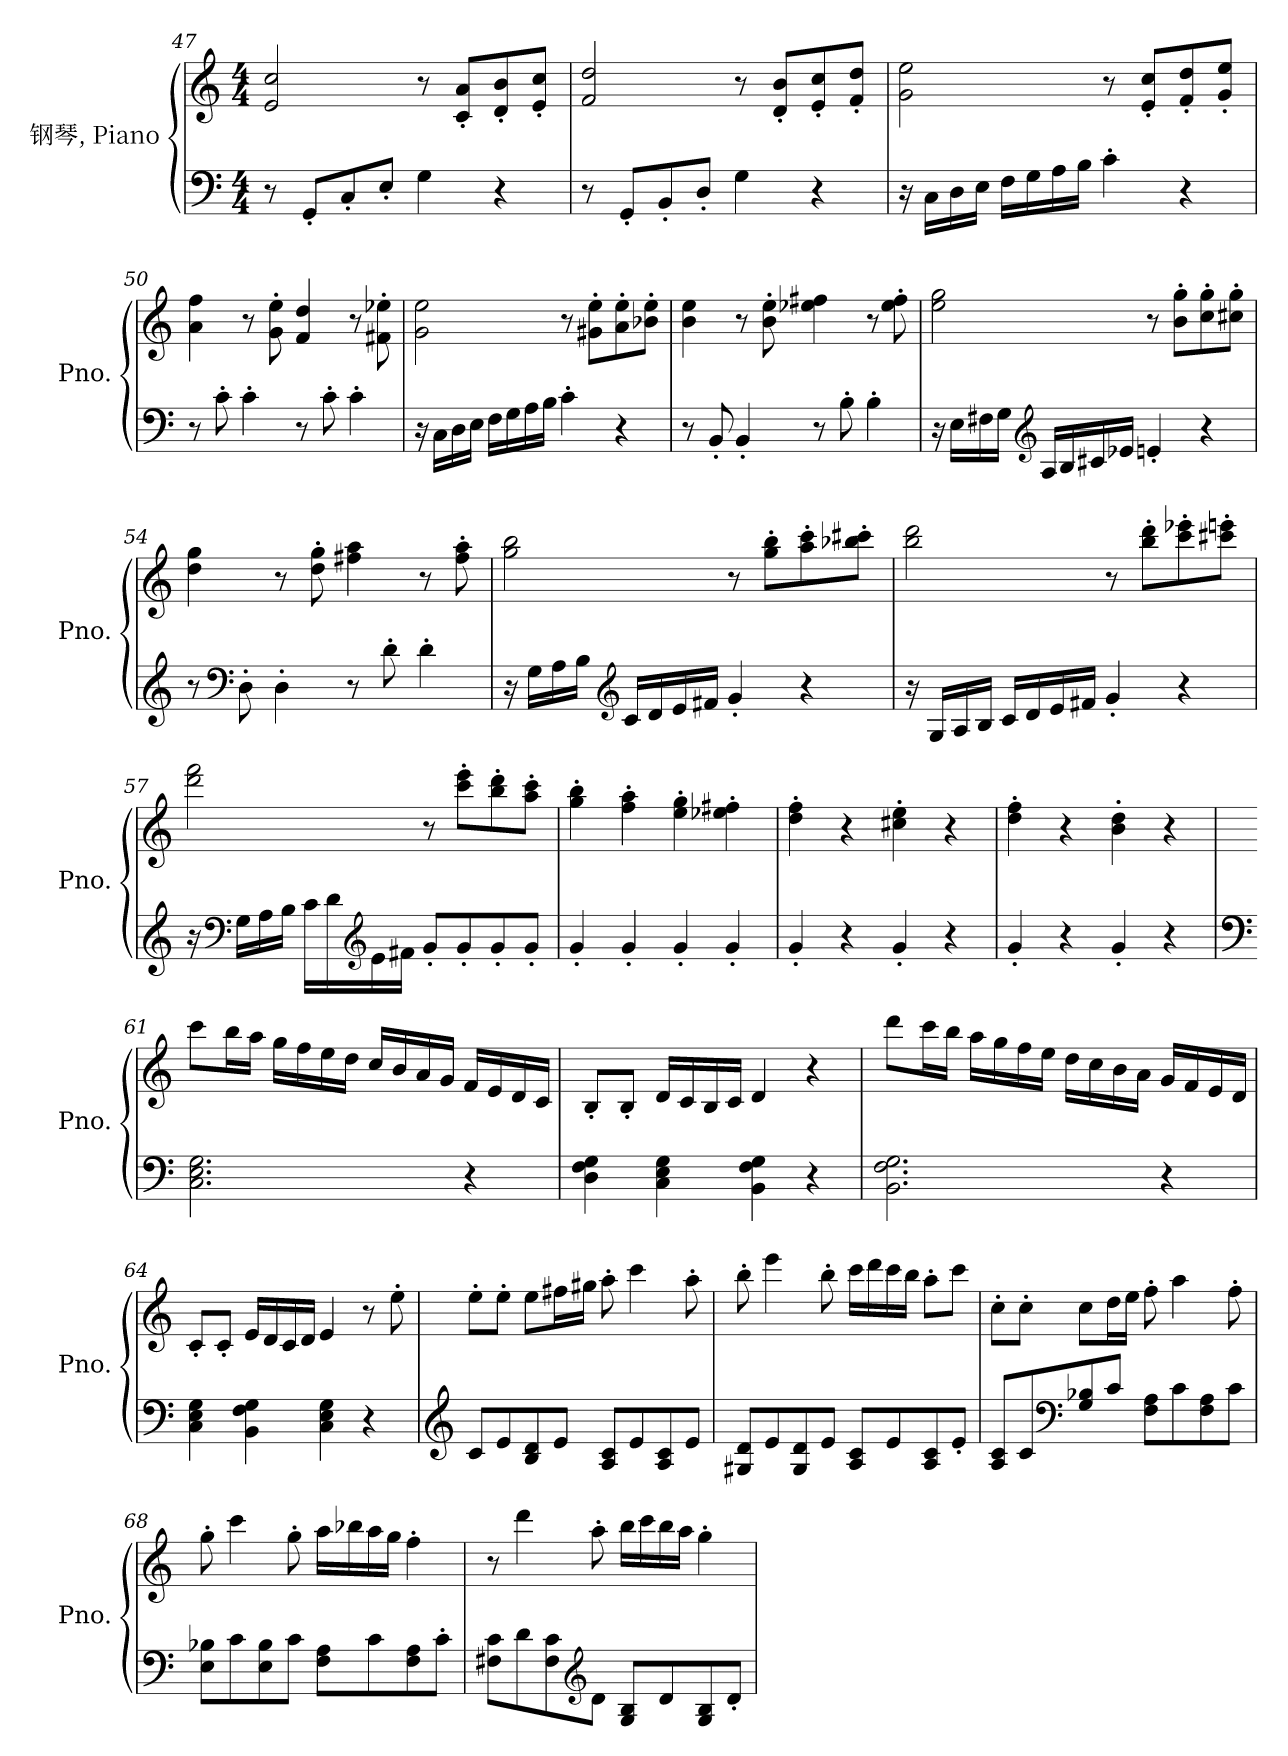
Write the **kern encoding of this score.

**kern	**kern
*part2	*part1
*staff2	*staff1
*I"钢琴, Piano	*I"钢琴, Piano
*I'Pno.	*I'Pno.
*clefF4	*clefG2
*k[]	*k[]
*M4/4	*M4/4
=47	=47
8r	2e/ 2cc/
8GG'/L	.
8C'/	.
8E'/J	.
4G\	8r
.	8c/' 8a/'L
4r	8d/' 8b/'
.	8e/' 8cc/'J
!!LO:LB:g=z
=48	=48
8r	2f/ 2dd/
8GG'/L	.
8BB'/	.
8D'/J	.
4G\	8r
.	8d/' 8b/'L
4r	8e/' 8cc/'
.	8f/' 8dd/'J
=49	=49
16r	2g\ 2ee\
16C\LL	.
16D\	.
16E\JJ	.
16F\LL	.
16G\	.
16A\	.
16B\JJ	.
4c'\	8r
.	8e/' 8cc/'L
4r	8f/' 8dd/'
.	8g/' 8ee/'J
=50	=50
8r	4a\ 4ff\
8c'\	.
4c'\	8r
.	8g\' 8ee\'
8r	4f/ 4dd/
8c'\	.
4c'\	8r
.	8f#X\' 8ee-X\'
=51	=51
16r	2g\ 2ee\
16C\LL	.
16D\	.
16E\JJ	.
16F\LL	.
16G\	.
16A\	.
16B\JJ	.
4c'\	8r
.	8g#X\' 8ee\'L
4r	8a\' 8ee\'
.	8b-X\' 8ee\'J
!!LO:LB:g=z
=52	=52
8r	4b\ 4ee\
8BB'/	.
4BB'/	8r
.	8b\' 8ee\'
8r	4ee-X\ 4ff#X\
8B'\	.
4B'\	8r
.	8ee-\' 8ff#\'
=53	=53
16r	2ee\ 2gg\
16E\LL	.
16F#X\	.
16G\JJ	.
*clefG2	*
16A/LL	.
16B/	.
16c#X/	.
16e-X/JJ	.
4en'/	8r
.	8b\' 8gg\'L
4r	8cc\' 8gg\'
.	8cc#X\' 8gg\'J
=54	=54
8r	4dd\ 4gg\
*clefF4	*
8D'\	.
4D'\	8r
.	8dd\' 8gg\'
8r	4ff#X\ 4aa\
8d'\	.
4d'\	8r
.	8ff#\' 8aa\'
!!LO:PB:g=z
=55	=55
16r	2gg\ 2bb\
16G\LL	.
16A\	.
16B\JJ	.
*clefG2	*
16c/LL	.
16d/	.
16e/	.
16f#X/JJ	.
4g'/	8r
.	8gg\' 8bb\'L
4r	8aa\' 8ccc\'
.	8bb-X\' 8ccc#X\'J
=56	=56
16r	2bb\ 2ddd\
16G/LL	.
16A/	.
16B/JJ	.
16c/LL	.
16d/	.
16e/	.
16f#X/JJ	.
4g'/	8r
.	8bb\' 8ddd\'L
4r	8ccc\' 8eee-X\'
.	8ccc#X\' 8eeen\'J
!!LO:LB:g=z
=57	=57
16r	2ddd\ 2fff\
*clefF4	*
16G\LL	.
16A\	.
16B\JJ	.
16c\LL	.
16d\	.
*clefG2	*
16e\	.
16f#X\JJ	.
8g'/L	8r
8g'/	8ccc\' 8eee\'L
8g'/	8bb\' 8ddd\'
8g'/J	8aa\' 8ccc\'J
=58	=58
4g'/	4gg\' 4bb\'
4g'/	4ff\' 4aa\'
4g'/	4ee\' 4gg\'
4g'/	4ee-X\' 4ff#X\'
=59	=59
4g'/	4dd\' 4ff\'
4r	4r
4g'/	4cc#X\' 4ee\'
4r	4r
=60	=60
4g'/	4dd\' 4ff\'
4r	4r
4g'/	4b\' 4dd\'
4r	4r
!!LO:LB:g=z
=61	=61
*clefF4	*
2.C\ 2.E\ 2.G\	8ccc\L
.	16bb\L
.	16aa\JJ
.	16gg\LL
.	16ff\
.	16ee\
.	16dd\JJ
.	16cc/LL
.	16b/
.	16a/
.	16g/JJ
4r	16f/LL
.	16e/
.	16d/
.	16c/JJ
=62	=62
4D\ 4F\ 4G\	8B'/L
.	8B'/J
4C\ 4E\ 4G\	16d/LL
.	16c/
.	16B/
.	16c/JJ
4BB\ 4F\ 4G\	4d/
4r	4r
=63	=63
2.BB\ 2.F\ 2.G\	8ddd\L
.	16ccc\L
.	16bb\JJ
.	16aa\LL
.	16gg\
.	16ff\
.	16ee\JJ
.	16dd\LL
.	16cc\
.	16b\
.	16a\JJ
4r	16g/LL
.	16f/
.	16e/
.	16d/JJ
!!LO:LB:g=z
=64	=64
4C\ 4E\ 4G\	8c'/L
.	8c'/J
4BB\ 4F\ 4G\	16e/LL
.	16d/
.	16c/
.	16d/JJ
4C\ 4E\ 4G\	4e/
4r	8r
.	8ee'\
=65	=65
*clefG2	*
8c/L	8ee'\L
8e/	8ee'\J
8B/ 8d/	8ee\L
8e/J	16ff#X\L
.	16gg#X\JJ
8A/ 8c/L	8aa'\
8e/	4ccc\
8A/ 8c/	.
8e/J	8aa'\
=66	=66
8G#X/ 8d/L	8bb'\
8e/	4eee\
8G#/ 8d/	.
8e/J	8bb'\
8A/ 8c/L	16ccc\LL
.	16ddd\
8e/	16ccc\
.	16bb\JJ
8A/ 8c/	8aa'\L
8e'/J	8ccc\J
!!LO:LB:g=z
=67	=67
8A/ 8c/L	8cc'\L
8c/	8cc'\J
*clefF4	*
8G/ 8B-X/	8cc\L
8c/J	16dd\L
.	16ee\JJ
8F\ 8A\L	8ff'\
8c\	4aa\
8F\ 8A\	.
8c\J	8ff'\
=68	=68
8E\ 8B-X\L	8gg'\
8c\	4ccc\
8E\ 8B-\	.
8c\J	8gg'\
8F\ 8A\L	16aa\LL
.	16bb-X\
8c\	16aa\
.	16gg\JJ
8F\ 8A\	4ff'\
8c'\J	.
=69	=69
8F#X\ 8c\L	8r
8d\	4ddd\
8F#\ 8c\	.
*clefG2	*
8d\J	8aa'\
8G/ 8B/L	16bb\LL
.	16ccc\
8d/	16bb\
.	16aa\JJ
8G/ 8B/	4gg'\
8d'/J	.
=	=
*-	*-
